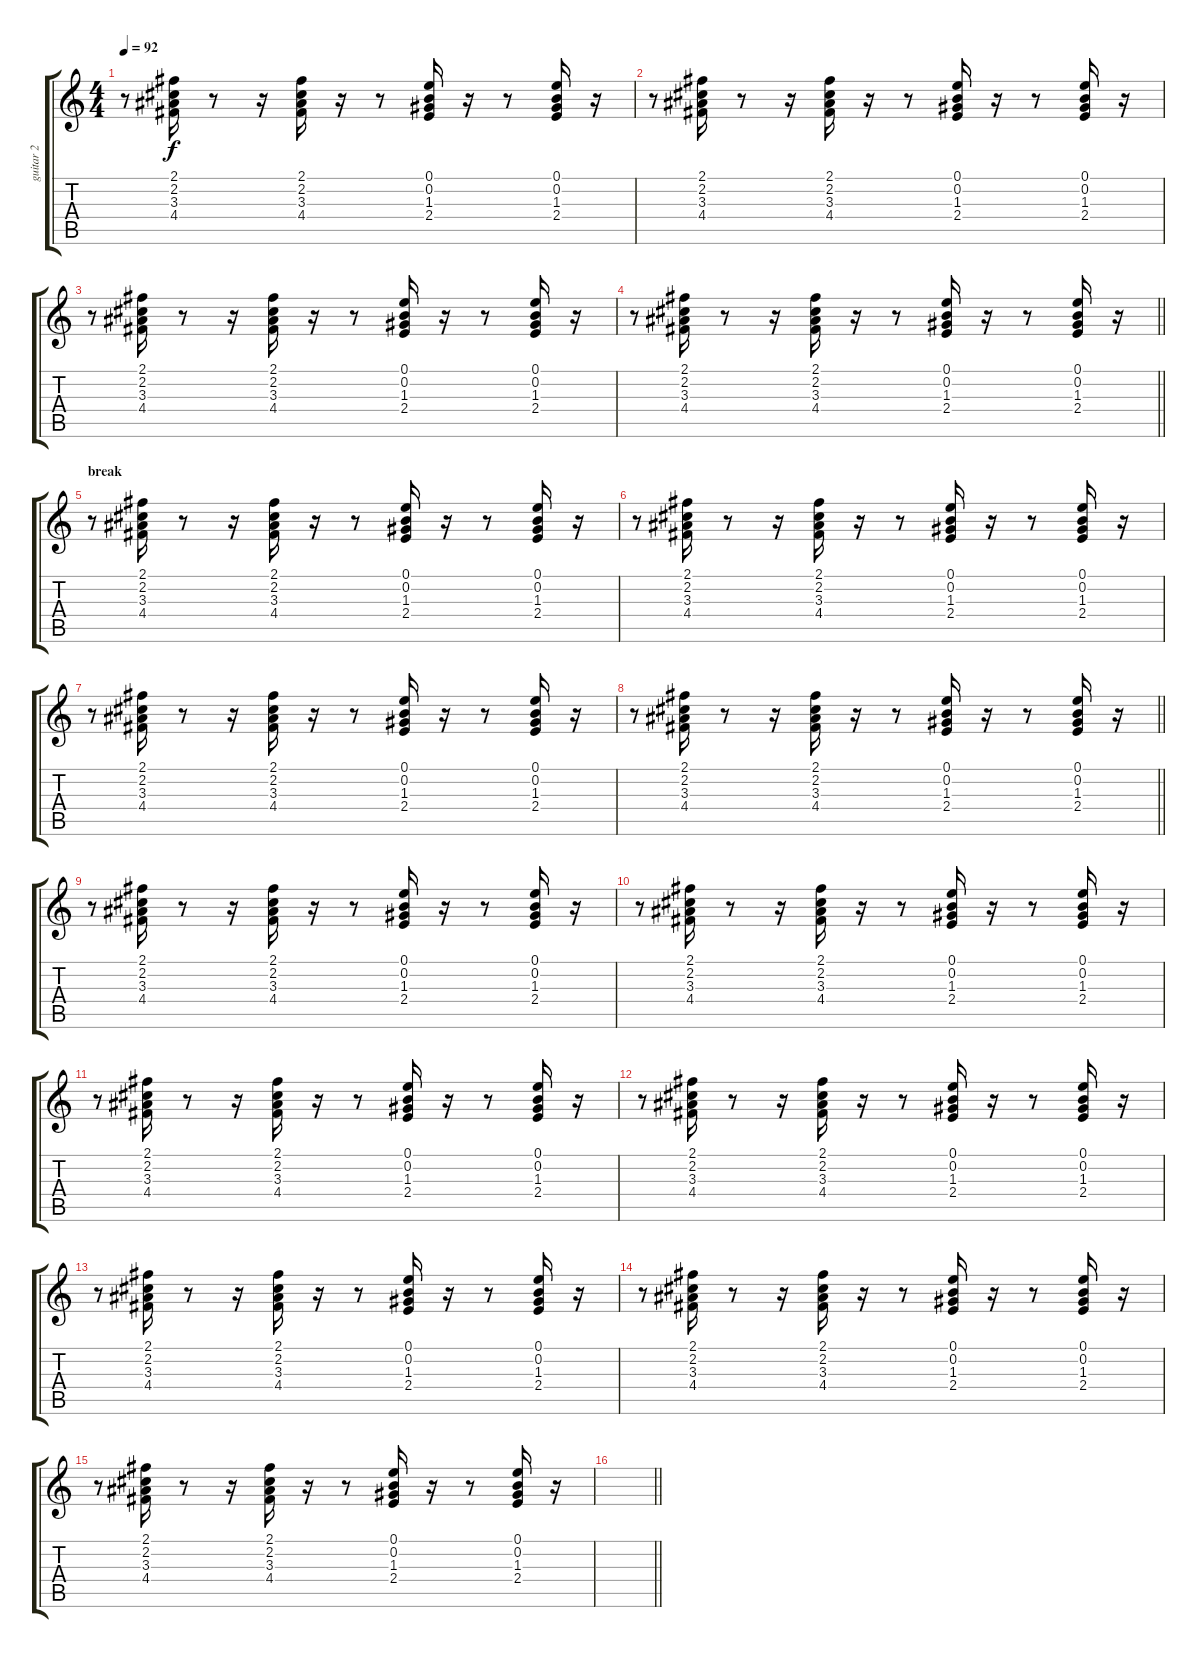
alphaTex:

\track ("guitar 2" "guitar 2") {instrument distortionguitar}
\staff {score tabs}
\tuning (E4 B3 G3 D3 A2 E2) {hide}
\ts (4 4)
\tempo 92
\clef g2
\ks c
r.8{dy f} (2.1 2.2 3.3 4.4).16 r.8 r.16 (2.1 2.2 3.3 4.4).16 r.16 r.8 (0.1 0.2 1.3 2.4).16 r.16 r.8 (0.1 0.2 1.3 2.4).16 r.16 |
r.8 (2.1 2.2 3.3 4.4).16 r.8 r.16 (2.1 2.2 3.3 4.4).16 r.16 r.8 (0.1 0.2 1.3 2.4).16 r.16 r.8 (0.1 0.2 1.3 2.4).16 r.16 |
r.8 (2.1 2.2 3.3 4.4).16 r.8 r.16 (2.1 2.2 3.3 4.4).16 r.16 r.8 (0.1 0.2 1.3 2.4).16 r.16 r.8 (0.1 0.2 1.3 2.4).16 r.16 |
\barLineRight lightlight
r.8 (2.1 2.2 3.3 4.4).16 r.8 r.16 (2.1 2.2 3.3 4.4).16 r.16 r.8 (0.1 0.2 1.3 2.4).16 r.16 r.8 (0.1 0.2 1.3 2.4).16 r.16 |
\section ("" "break")
r.8 (2.1 2.2 3.3 4.4).16 r.8 r.16 (2.1 2.2 3.3 4.4).16 r.16 r.8 (0.1 0.2 1.3 2.4).16 r.16 r.8 (0.1 0.2 1.3 2.4).16 r.16 |
r.8 (2.1 2.2 3.3 4.4).16 r.8 r.16 (2.1 2.2 3.3 4.4).16 r.16 r.8 (0.1 0.2 1.3 2.4).16 r.16 r.8 (0.1 0.2 1.3 2.4).16 r.16 |
r.8 (2.1 2.2 3.3 4.4).16 r.8 r.16 (2.1 2.2 3.3 4.4).16 r.16 r.8 (0.1 0.2 1.3 2.4).16 r.16 r.8 (0.1 0.2 1.3 2.4).16 r.16 |
\barLineRight lightlight
r.8 (2.1 2.2 3.3 4.4).16 r.8 r.16 (2.1 2.2 3.3 4.4).16 r.16 r.8 (0.1 0.2 1.3 2.4).16 r.16 r.8 (0.1 0.2 1.3 2.4).16 r.16 |
r.8 (2.1 2.2 3.3 4.4).16 r.8 r.16 (2.1 2.2 3.3 4.4).16 r.16 r.8 (0.1 0.2 1.3 2.4).16 r.16 r.8 (0.1 0.2 1.3 2.4).16 r.16 |
r.8 (2.1 2.2 3.3 4.4).16 r.8 r.16 (2.1 2.2 3.3 4.4).16 r.16 r.8 (0.1 0.2 1.3 2.4).16 r.16 r.8 (0.1 0.2 1.3 2.4).16 r.16 |
r.8 (2.1 2.2 3.3 4.4).16 r.8 r.16 (2.1 2.2 3.3 4.4).16 r.16 r.8 (0.1 0.2 1.3 2.4).16 r.16 r.8 (0.1 0.2 1.3 2.4).16 r.16 |
r.8 (2.1 2.2 3.3 4.4).16 r.8 r.16 (2.1 2.2 3.3 4.4).16 r.16 r.8 (0.1 0.2 1.3 2.4).16 r.16 r.8 (0.1 0.2 1.3 2.4).16 r.16 |
r.8 (2.1 2.2 3.3 4.4).16 r.8 r.16 (2.1 2.2 3.3 4.4).16 r.16 r.8 (0.1 0.2 1.3 2.4).16 r.16 r.8 (0.1 0.2 1.3 2.4).16 r.16 |
r.8 (2.1 2.2 3.3 4.4).16 r.8 r.16 (2.1 2.2 3.3 4.4).16 r.16 r.8 (0.1 0.2 1.3 2.4).16 r.16 r.8 (0.1 0.2 1.3 2.4).16 r.16 |
r.8 (2.1 2.2 3.3 4.4).16 r.8 r.16 (2.1 2.2 3.3 4.4).16 r.16 r.8 (0.1 0.2 1.3 2.4).16 r.16 r.8 (0.1 0.2 1.3 2.4).16 r.16 |
\barLineRight lightlight
